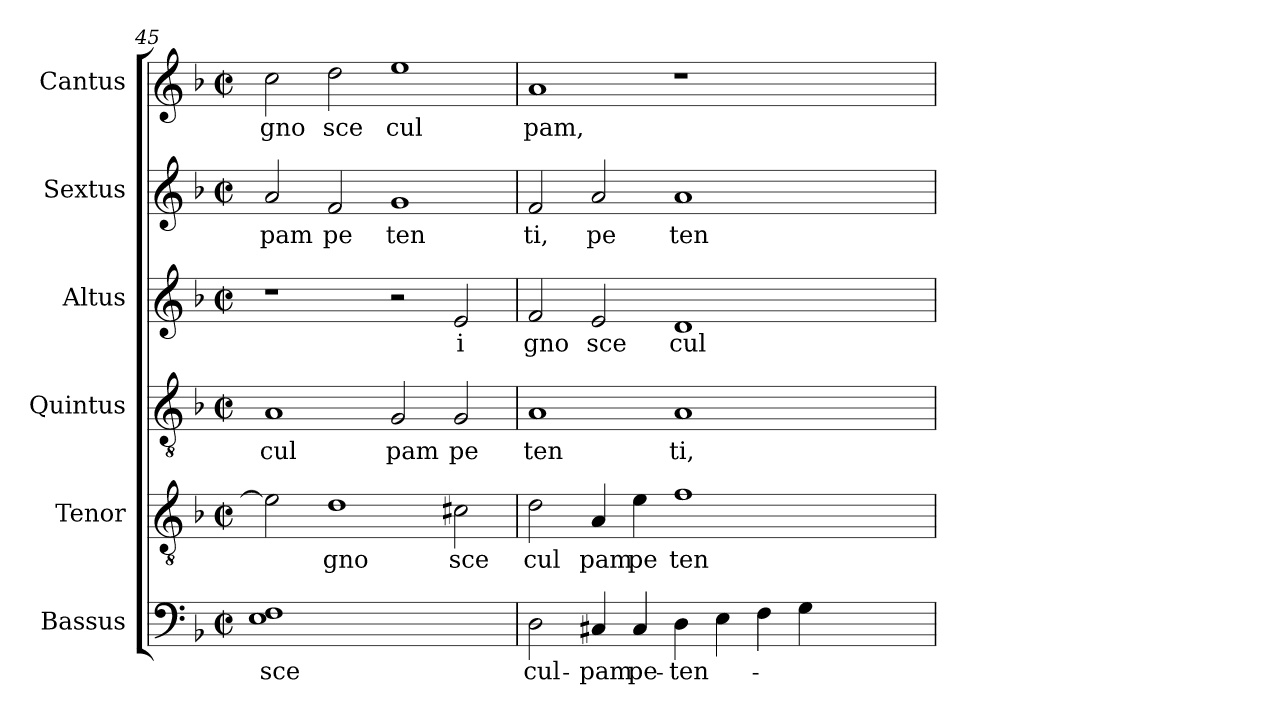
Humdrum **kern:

**kern	**text	**kern	**text	**kern	**text	**kern	**text	**kern	**text	**kern	**text
*part6	*part6	*part5	*part5	*part4	*part4	*part3	*part3	*part2	*part2	*part1	*part1
*staff6	*staff6	*staff5	*staff5	*staff4	*staff4	*staff3	*staff3	*staff2	*staff2	*staff1	*staff1
*I"Bassus	*	*I"Tenor	*	*I"Quintus	*	*I"Altus	*	*I"Sextus	*	*I"Cantus	*
*clefF4	*	*clefGv2	*	*clefGv2	*	*clefG2	*	*clefG2	*	*clefG2	*
*k[b-]	*	*k[b-]	*	*k[b-]	*	*k[b-]	*	*k[b-]	*	*k[b-]	*
*F:	*	*F:	*	*F:	*	*F:	*	*F:	*	*F:	*
*M2/2	*	*M2/2	*	*M2/2	*	*M2/2	*	*M2/2	*	*M2/2	*
*met(c|)	*	*met(c|)	*	*met(c|)	*	*met(c|)	*	*met(c|)	*	*met(c|)	*
=45	=45	=45	=45	=45	=45	=45	=45	=45	=45	=45	=45
!	!LO:LY:b:cj	!	!	!	!LO:LY:b:cj	!	!	!	!LO:LY:b:cj	!	!LO:LY:b:cj
1F 1E	-sce	2e\]	.	1A	cul	1r	.	2a/	pam	2cc\	gno
!	!	!	!LO:LY:b:cj	!	!	!	!	!	!LO:LY:b:cj	!	!LO:LY:b:cj
.	.	1d	gno	.	.	.	.	2f/	pe	2dd\	sce
!	!	!	!	!	!LO:LY:b:cj	!	!	!	!LO:LY:b:cj	!	!LO:LY:b:cj
1ryy	.	.	.	2G/	pam	2r	.	1g	ten	1ee	cul
!	!	!	!LO:LY:b:cj	!	!LO:LY:b:cj	!	!LO:LY:b:cj	!	!	!	!
.	.	2c#X\	sce	2G/	pe	2e/	i	.	.	.	.
=46	=46	=46	=46	=46	=46	=46	=46	=46	=46	=46	=46
!	!LO:LY:b:cj	!	!LO:LY:b:cj	!	!LO:LY:b:cj	!	!LO:LY:b:cj	!	!LO:LY:b:cj	!	!LO:LY:b:cj
2D\	cul-	2d\	cul	1A	ten	2f/	gno	2f/	ti,	1a	pam,
!	!LO:LY:b:cj	!	!LO:LY:b:cj	!	!	!	!LO:LY:b:cj	!	!LO:LY:b:cj	!	!
4C#X/	-pam	4A/	pam	.	.	2e/	sce	2a/	pe	.	.
!	!LO:LY:b:cj	!	!LO:LY:b:cj	!	!	!	!	!	!	!	!
4C#/	pe-	4e\	pe	.	.	.	.	.	.	.	.
!	!LO:LY:b	!	!LO:LY:b:cj	!	!LO:LY:b:cj	!	!LO:LY:b:cj	!	!LO:LY:b:cj	!LO:N:vis=1	!
4D\	-ten-	1f	ten	1A	ti,	1d	cul	1a	ten	0r	.
4E\	.	.	.	.	.	.	.	.	.	.	.
4F\	.	.	.	.	.	.	.	.	.	.	.
4G\	.	.	.	.	.	.	.	.	.	.	.
1ryy	.	1ryy	.	1ryy	.	1ryy	.	1ryy	.	.	.
=	=	=	=	=	=	=	=	=	=	=	=
*-	*-	*-	*-	*-	*-	*-	*-	*-	*-	*-	*-
